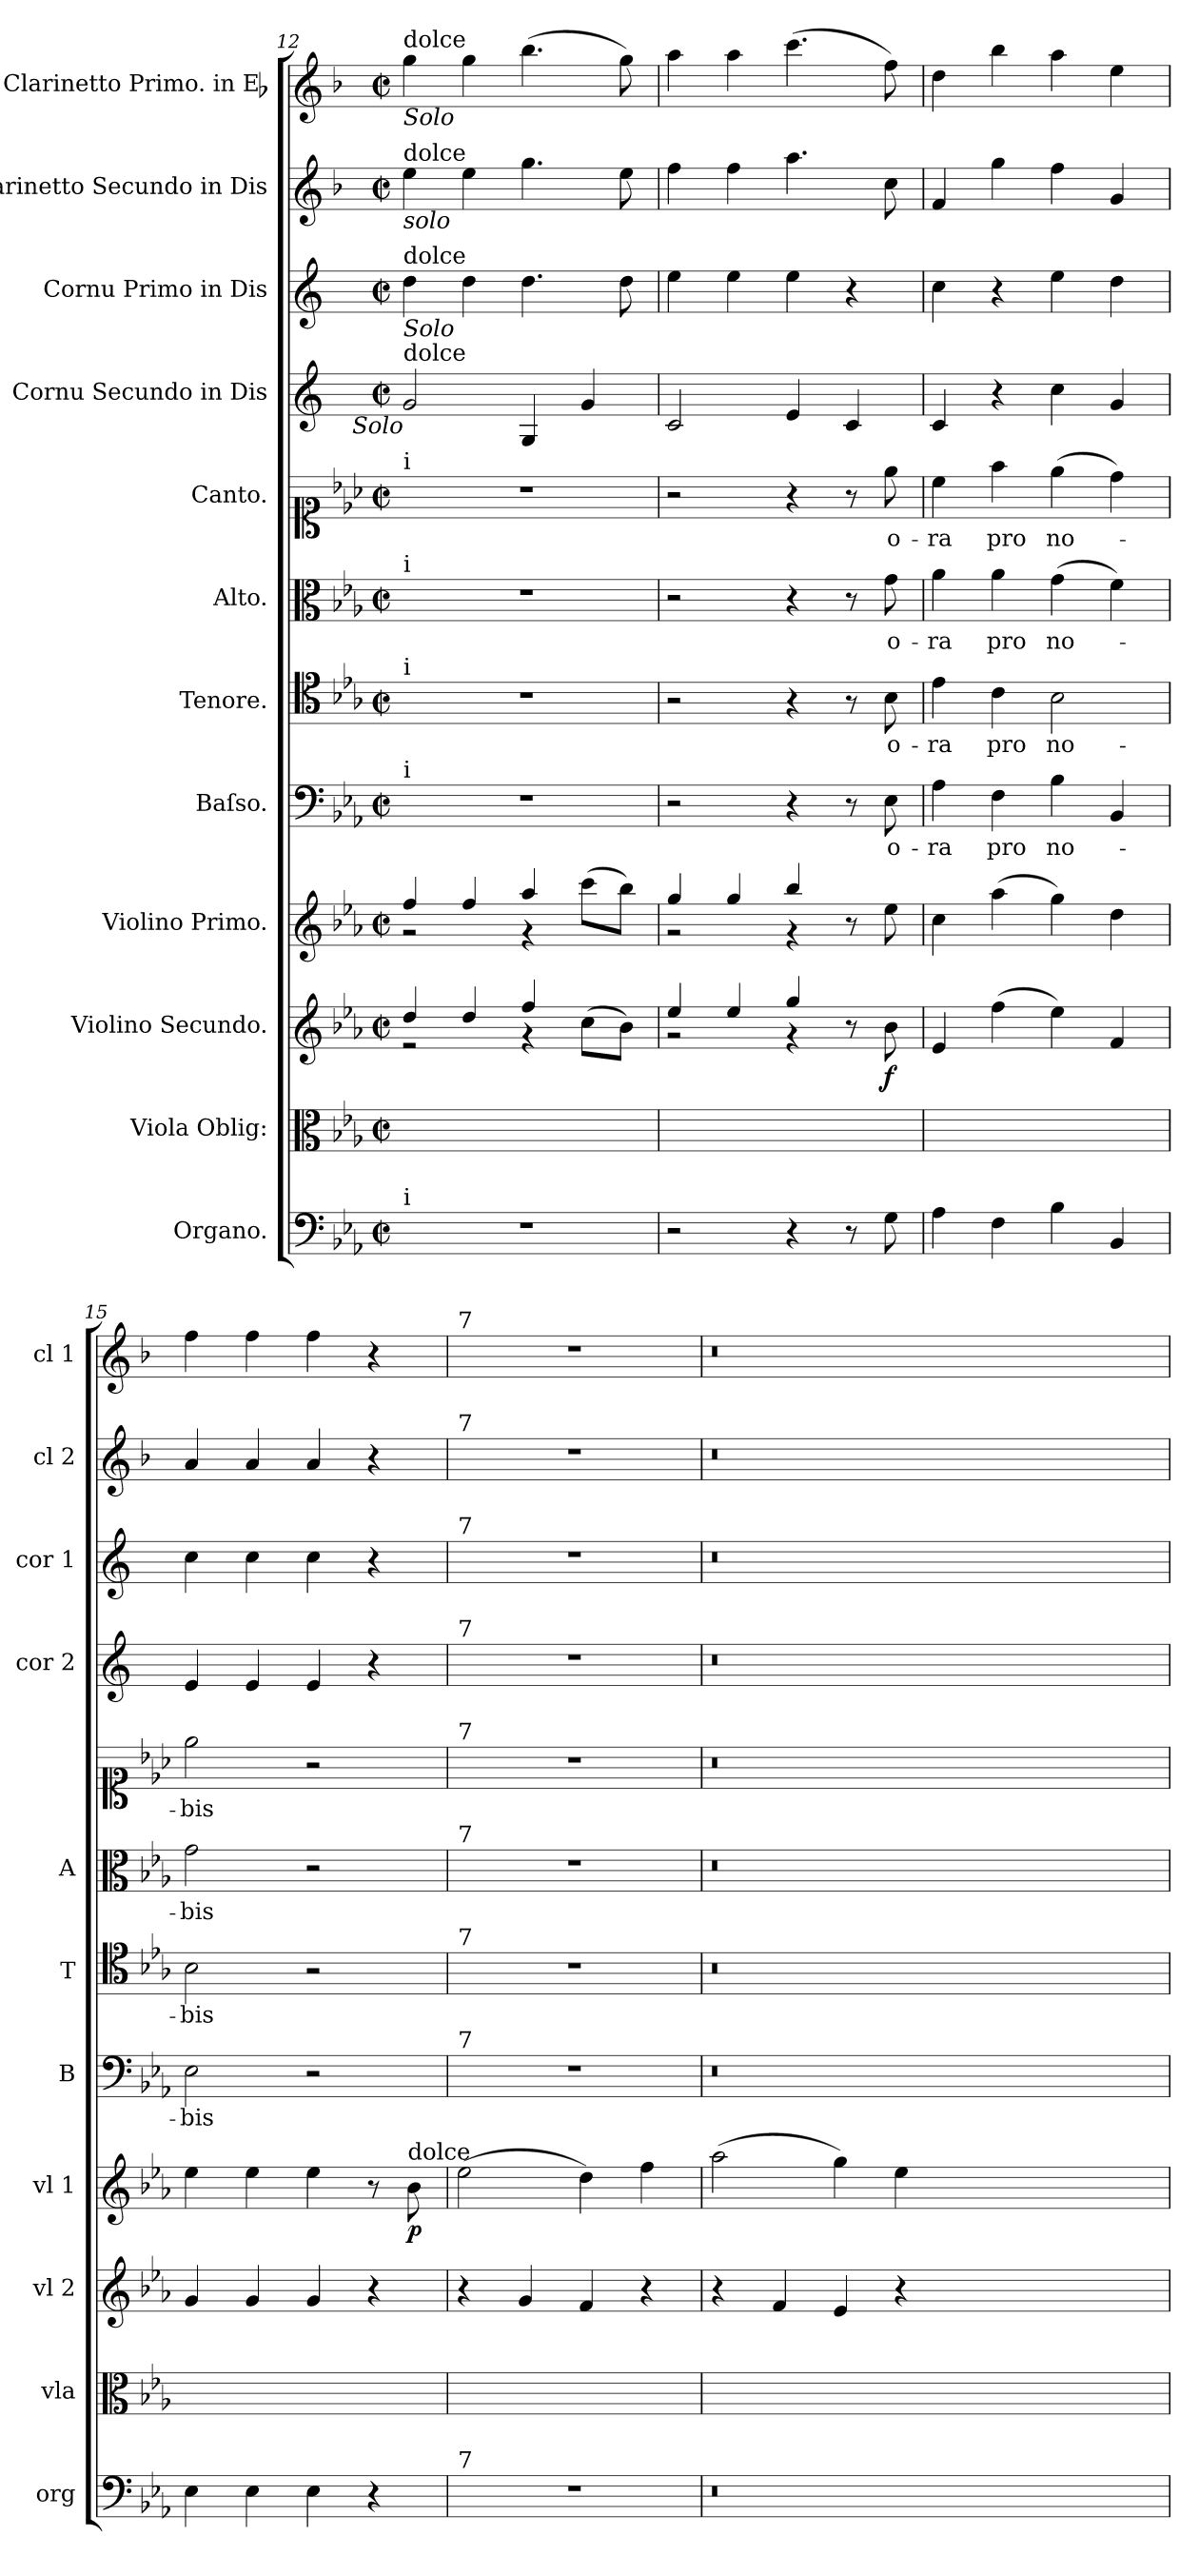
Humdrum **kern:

**kern	**kern	**kern	**dynam	**kern	**dynam	**kern	**text	**kern	**text	**kern	**text	**kern	**text	**kern	**kern	**kern	**kern
*part12	*part11	*part10	*part10	*part9	*part9	*part8	*part8	*part7	*part7	*part6	*part6	*part5	*part5	*part4	*part3	*part2	*part1
*staff12	*staff11	*staff10	*staff10	*staff9	*staff9	*staff8	*staff8	*staff7	*staff7	*staff6	*staff6	*staff5	*staff5	*staff4	*staff3	*staff2	*staff1
*I"Organo.	*I"Viola Oblig:	*I"Violino Secundo.	*	*I"Violino Primo.	*	*I"Baſso.	*	*I"Tenore.	*	*I"Alto.	*	*I"Canto.	*	*I"Cornu Secundo in Dis	*I"Cornu Primo in Dis	*I"Clarinetto Secundo in Dis	*I"Clarinetto Primo. in Eb
*I'org	*I'vla	*I'vl 2	*	*I'vl 1	*	*I'B	*	*I'T	*	*I'A	*	*	*	*I'cor 2	*I'cor 1	*I'cl 2	*I'cl 1
*clefF4	*clefC3	*clefG2	*	*clefG2	*	*clefF4	*	*clefC4	*	*clefC3	*	*clefC1	*	*clefG2	*clefG2	*clefG2	*clefG2
*	*	*	*	*	*	*	*	*	*	*	*	*	*	*ITrd5c9	*ITrd5c9	*ITrd1c2	*ITrd1c2
*k[b-e-a-]	*k[b-e-a-]	*k[b-e-a-]	*	*k[b-e-a-]	*	*k[b-e-a-]	*	*k[b-e-a-]	*	*k[b-e-a-]	*	*k[b-e-a-]	*	*k[b-e-a-]	*k[b-e-a-]	*k[b-e-a-]	*k[b-e-a-]
*E-:	*E-:	*E-:	*	*E-:	*	*E-:	*	*E-:	*	*E-:	*	*E-:	*	*E-:	*E-:	*E-:	*E-:
*M2/2	*M2/2	*M2/2	*	*M2/2	*	*M2/2	*	*M2/2	*	*M2/2	*	*M2/2	*	*M2/2	*M2/2	*M2/2	*M2/2
*met(c|)	*met(c|)	*met(c|)	*	*met(c|)	*	*met(c|)	*	*met(c|)	*	*met(c|)	*	*met(c|)	*	*met(c|)	*met(c|)	*met(c|)	*met(c|)
=12	=12	=12	=12	=12	=12	=12	=12	=12	=12	=12	=12	=12	=12	=12	=12	=12	=12
*	*	*^	*	*^	*	*	*	*	*	*	*	*	*	*	*	*	*
!	!	!	!	!	!	!	!	!	!	!	!	!	!	!	!	!	!	!	!LO:TX:b:i:t=Solo
!	!	!	!	!	!	!	!	!	!	!	!	!	!	!	!	!	!	!	!LO:TX:a:t=dolce
!	!	!	!	!	!	!	!	!	!	!	!	!	!	!	!	!	!	!LO:TX:b:i:t=solo	!
!	!	!	!	!	!	!	!	!	!	!	!	!	!	!	!	!	!	!LO:TX:a:t=dolce	!
!	!	!	!	!	!	!	!	!	!	!	!	!	!	!	!	!	!LO:TX:b:i:t=Solo	!	!
!	!	!	!	!	!	!	!	!	!	!	!	!	!	!	!	!	!LO:TX:a:t=dolce	!	!
!	!	!	!	!	!	!	!	!	!	!	!	!	!	!	!	!LO:TX:b:i:rj:t=Solo	!	!	!
!	!	!	!	!	!	!	!	!	!	!	!	!	!	!	!	!LO:TX:a:t=dolce	!	!	!
!	!	!	!	!	!	!	!	!	!	!	!	!	!	!LO:TX:a:t=i	!	!	!	!	!
!	!	!	!	!	!	!	!	!	!	!	!	!LO:TX:a:t=i	!	!	!	!	!	!	!
!	!	!	!	!	!	!	!	!	!	!LO:TX:a:t=i	!	!	!	!	!	!	!	!	!
!	!	!	!	!	!	!	!	!LO:TX:a:t=i	!	!	!	!	!	!	!	!	!	!	!
!LO:TX:a:t=i	!	!	!	!	!	!	!	!	!	!	!	!	!	!	!	!	!	!	!
1r	1ryy	4dd!/	2r	.	4ff!/	2r	.	1r	.	1r	.	1r	.	1r	.	2B-/	4f\	4dd\	4ff\
.	.	4dd!/	.	.	4ff!/	.	.	.	.	.	.	.	.	.	.	.	4f\	4dd\	4ff\
.	.	4ff!/	4r	.	4aa-!/	4r	.	.	.	.	.	.	.	.	.	4BB-/	4.f\	4.ff\	(4.aa-\
.	.	(8cc\L	4ryy	.	(8ccc\L	8ryy	.	.	.	.	.	.	.	.	.	4B-/	.	.	.
.	.	8b-\J)	.	.	8bb-\J)	8ryy	.	.	.	.	.	.	.	.	.	.	8f\	8dd\	8ff\)
=13	=13	=13	=13	=13	=13	=13	=13	=13	=13	=13	=13	=13	=13	=13	=13	=13	=13	=13	=13
2r	1ryy	4ee-!/	2r	.	4gg!/	2r	.	2r	.	2r	.	2r	.	2r	.	2E-/	4g\	4ee-\	4gg\
.	.	4ee-!/	.	.	4gg!/	.	.	.	.	.	.	.	.	.	.	.	4g\	4ee-\	4gg\
4r	.	4gg!/	4r	.	4bb-!/	4r	.	4r	.	4r	.	4r	.	4r	.	4G/	4g\	4.gg\	(4.bb-\
8r	.	8r	8ryy	.	8r	8ryy	.	8r	.	8r	.	8r	.	8r	.	4E-/	4r	.	.
!	!	!	!	!	!	!	!LO:DY:rj	!	!	!	!	!	!	!	!	!	!	!	!
8G\	.	8b-\	8ryy	f	8ee-\	8ryy	f&colon;	8E-\	o-	8B-\	o-	8g\	o-	8ee-\	o-	.	.	8b-\	8ee-\)
*	*	*v	*v	*	*	*	*	*	*	*	*	*	*	*	*	*	*	*	*
*	*	*	*	*v	*v	*	*	*	*	*	*	*	*	*	*	*	*	*
=14	=14	=14	=14	=14	=14	=14	=14	=14	=14	=14	=14	=14	=14	=14	=14	=14	=14
4A-\	1ryy	4e-/	.	4cc\	.	4A-\	-ra	4e-\	-ra	4a-\	-ra	4cc\	-ra	4E-/	4e-\	4e-/	4cc\
4F\	.	(4ff\	.	(4aa-\	.	4F\	pro	4c\	pro	4a-\	pro	4ff\	pro	4r	4r	4ff\	4aa-\
4B-\	.	4ee-\)	.	4gg\)	.	4B-\	no-	2B-\	no-	(4g\	no-	(4ee-\	no-	4e-\	4g\	4ee-\	4gg\
4BB-/	.	4f/	.	4dd\	.	4BB-/	.	.	.	4f\)	.	4dd\)	.	4B-/	4f\	4f/	4dd\
=15	=15	=15	=15	=15	=15	=15	=15	=15	=15	=15	=15	=15	=15	=15	=15	=15	=15
4E-\	1ryy	4g/	.	4ee-\	.	2E-\	-bis	2B-\	-bis	2g\	-bis	2ee-\	-bis	4G/	4e-\	4g/	4ee-\
4E-\	.	4g/	.	4ee-\	.	.	.	.	.	.	.	.	.	4G/	4e-\	4g/	4ee-\
4E-\	.	4g/	.	4ee-\	.	2r	.	2r	.	2r	.	2r	.	4G/	4e-\	4g/	4ee-\
4r	.	4r	.	8r	.	.	.	.	.	.	.	.	.	4r	4r	4r	4r
!	!	!	!	!LO:TX:a:t=dolce	!	!	!	!	!	!	!	!	!	!	!	!	!
.	.	.	.	8b-\	p	.	.	.	.	.	.	.	.	.	.	.	.
=16	=16	=16	=16	=16	=16	=16	=16	=16	=16	=16	=16	=16	=16	=16	=16	=16	=16
!	!	!	!	!	!	!	!	!	!	!	!	!	!	!	!	!	!LO:TX:a:t=7
!	!	!	!	!	!	!	!	!	!	!	!	!	!	!	!	!LO:TX:a:t=7	!
!	!	!	!	!	!	!	!	!	!	!	!	!	!	!	!LO:TX:a:t=7	!	!
!	!	!	!	!	!	!	!	!	!	!	!	!	!	!LO:TX:a:t=7	!	!	!
!	!	!	!	!	!	!	!	!	!	!	!	!LO:TX:a:t=7	!	!	!	!	!
!	!	!	!	!	!	!	!	!	!	!LO:TX:a:t=7	!	!	!	!	!	!	!
!	!	!	!	!	!	!	!	!LO:TX:a:t=7	!	!	!	!	!	!	!	!	!
!	!	!	!	!	!	!LO:TX:a:t=7	!	!	!	!	!	!	!	!	!	!	!
!LO:TX:a:t=7	!	!	!	!	!	!	!	!	!	!	!	!	!	!	!	!	!
!	!	!	!LO:DY:a	!	!	!	!	!	!	!	!	!	!	!	!	!	!
1r	1ryy	4r	piano	(2ee-\	.	1r	.	1r	.	1r	.	1r	.	1r	1r	1r	1r
.	.	4g/	.	.	.	.	.	.	.	.	.	.	.	.	.	.	.
.	.	4f/	.	4dd\)	.	.	.	.	.	.	.	.	.	.	.	.	.
.	.	4r	.	4ff\	.	.	.	.	.	.	.	.	.	.	.	.	.
=17	=17	=17	=17	=17	=17	=17	=17	=17	=17	=17	=17	=17	=17	=17	=17	=17	=17
0.r	1ryy	4r	.	(2aa-\	.	0.r	.	0.r	.	0.r	.	0.r	.	0.r	0.r	0.r	0.r
.	.	4f/	.	.	.	.	.	.	.	.	.	.	.	.	.	.	.
.	.	4e-/	.	4gg\)	.	.	.	.	.	.	.	.	.	.	.	.	.
.	.	4r	.	4ee-\	.	.	.	.	.	.	.	.	.	.	.	.	.
.	0ryy	0ryy	.	0ryy	.	.	.	.	.	.	.	.	.	.	.	.	.
=	=	=	=	=	=	=	=	=	=	=	=	=	=	=	=	=	=
*-	*-	*-	*-	*-	*-	*-	*-	*-	*-	*-	*-	*-	*-	*-	*-	*-	*-
